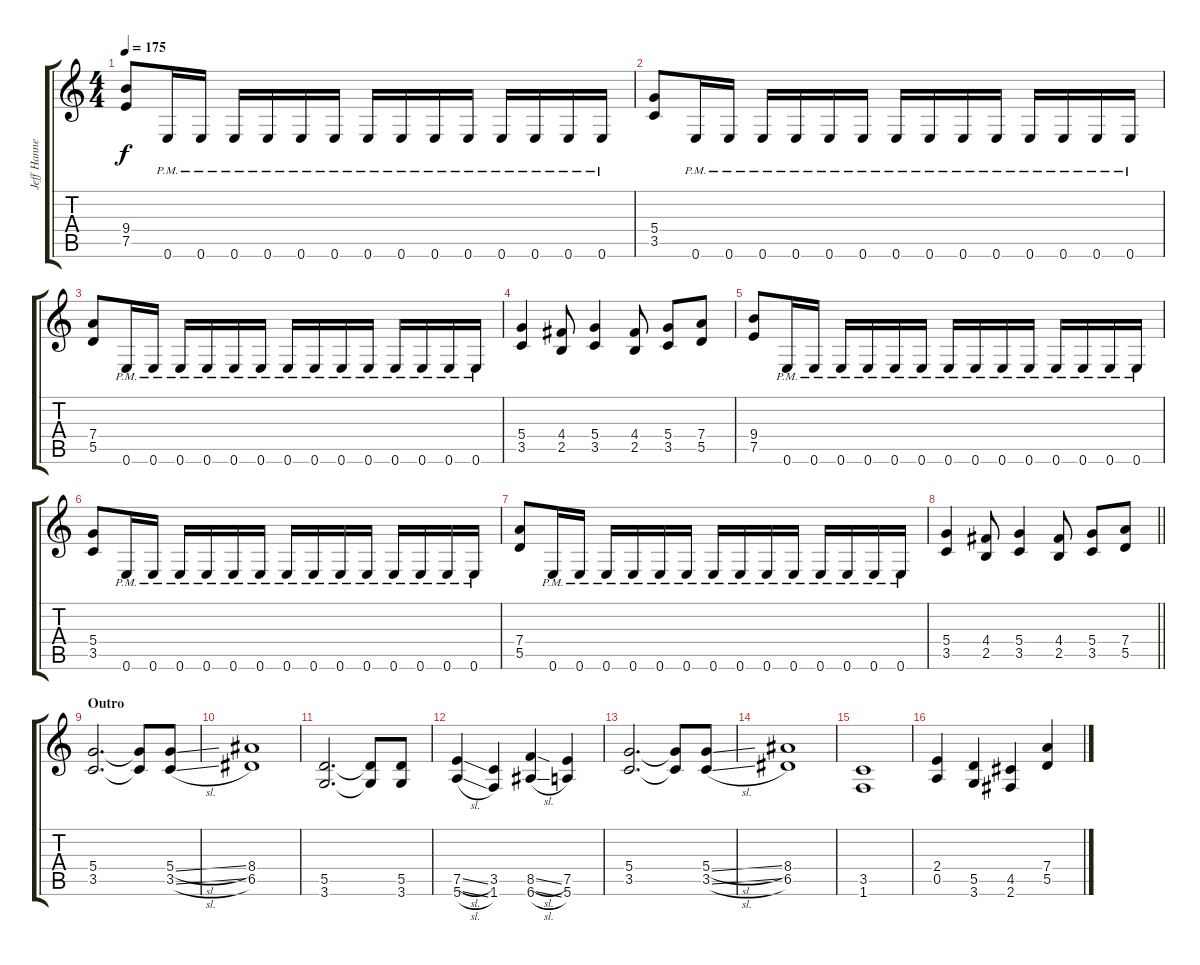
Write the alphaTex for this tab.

\track ("Jeff Hanneman" "Jeff Hanne") {instrument distortionguitar}
\staff {score tabs}
\tuning (E4 B3 G3 D3 A2 E2) {hide}
\ts (4 4)
\tempo 175
\clef g2
\ks c
(9.4 7.5).8{dy f} 0.6{pm}.16 0.6{pm}.16 0.6{pm}.16 0.6{pm}.16 0.6{pm}.16 0.6{pm}.16 0.6{pm}.16 0.6{pm}.16 0.6{pm}.16 0.6{pm}.16 0.6{pm}.16 0.6{pm}.16 0.6{pm}.16 0.6{pm}.16 |
(5.4 3.5).8 0.6{pm}.16 0.6{pm}.16 0.6{pm}.16 0.6{pm}.16 0.6{pm}.16 0.6{pm}.16 0.6{pm}.16 0.6{pm}.16 0.6{pm}.16 0.6{pm}.16 0.6{pm}.16 0.6{pm}.16 0.6{pm}.16 0.6{pm}.16 |
(7.4 5.5).8 0.6{pm}.16 0.6{pm}.16 0.6{pm}.16 0.6{pm}.16 0.6{pm}.16 0.6{pm}.16 0.6{pm}.16 0.6{pm}.16 0.6{pm}.16 0.6{pm}.16 0.6{pm}.16 0.6{pm}.16 0.6{pm}.16 0.6{pm}.16 |
(5.4 3.5).4 (4.4 2.5).8 (5.4 3.5).4 (4.4 2.5).8 (5.4 3.5).8 (7.4 5.5).8 |
(9.4 7.5).8 0.6{pm}.16 0.6{pm}.16 0.6{pm}.16 0.6{pm}.16 0.6{pm}.16 0.6{pm}.16 0.6{pm}.16 0.6{pm}.16 0.6{pm}.16 0.6{pm}.16 0.6{pm}.16 0.6{pm}.16 0.6{pm}.16 0.6{pm}.16 |
(5.4 3.5).8 0.6{pm}.16 0.6{pm}.16 0.6{pm}.16 0.6{pm}.16 0.6{pm}.16 0.6{pm}.16 0.6{pm}.16 0.6{pm}.16 0.6{pm}.16 0.6{pm}.16 0.6{pm}.16 0.6{pm}.16 0.6{pm}.16 0.6{pm}.16 |
(7.4 5.5).8 0.6{pm}.16 0.6{pm}.16 0.6{pm}.16 0.6{pm}.16 0.6{pm}.16 0.6{pm}.16 0.6{pm}.16 0.6{pm}.16 0.6{pm}.16 0.6{pm}.16 0.6{pm}.16 0.6{pm}.16 0.6{pm}.16 0.6{pm}.16 |
\barLineRight lightlight
(5.4 3.5).4 (4.4 2.5).8 (5.4 3.5).4 (4.4 2.5).8 (5.4 3.5).8 (7.4 5.5).8 |
\section ("" "Outro")
(5.4 3.5).2{d} (5.4{t} 3.5{t}).8 (5.4{sl} 3.5{sl}).8 |
(8.4 6.5).1 |
(5.5 3.6).2{d} (5.5{t} 3.6{t}).8 (5.5 3.6).8 |
(7.5{sl} 5.6{sl}).4 (3.5 1.6).4 (8.5{sl} 6.6{sl}).4 (7.5 5.6).4 |
(5.4 3.5).2{d} (5.4{t} 3.5{t}).8 (5.4{sl} 3.5{sl}).8 |
(8.4 6.5).1 |
(3.5 1.6).1 |
(2.4 0.5).4 (5.5 3.6).4 (4.5 2.6).4 (7.4 5.5).4
